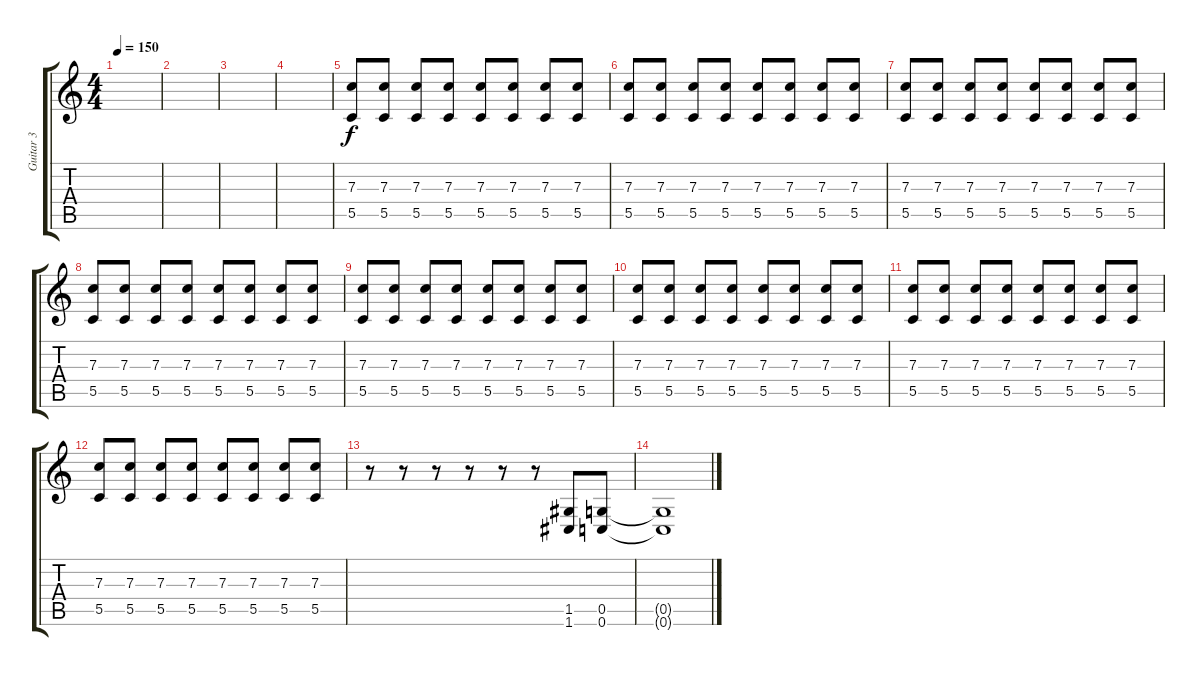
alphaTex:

\track ("Guitar 3" "Guitar 3") {instrument distortionguitar}
\staff {score tabs}
\tuning (D4 A3 F3 C3 G2 C2) {hide}
\ts (4 4)
\tempo 150
\clef g2
\ks c
|
|
|
|
(7.3 5.5).8{volume 8} (7.3 5.5).8 (7.3 5.5).8 (7.3 5.5).8 (7.3 5.5).8 (7.3 5.5).8 (7.3 5.5).8 (7.3 5.5).8 |
(7.3 5.5).8 (7.3 5.5).8 (7.3 5.5).8 (7.3 5.5).8 (7.3 5.5).8 (7.3 5.5).8 (7.3 5.5).8 (7.3 5.5).8 |
(7.3 5.5).8 (7.3 5.5).8 (7.3 5.5).8 (7.3 5.5).8 (7.3 5.5).8 (7.3 5.5).8 (7.3 5.5).8 (7.3 5.5).8 |
(7.3 5.5).8 (7.3 5.5).8 (7.3 5.5).8 (7.3 5.5).8 (7.3 5.5).8 (7.3 5.5).8 (7.3 5.5).8 (7.3 5.5).8 |
(7.3 5.5).8 (7.3 5.5).8 (7.3 5.5).8 (7.3 5.5).8 (7.3 5.5).8 (7.3 5.5).8 (7.3 5.5).8 (7.3 5.5).8 |
(7.3 5.5).8 (7.3 5.5).8 (7.3 5.5).8 (7.3 5.5).8 (7.3 5.5).8 (7.3 5.5).8 (7.3 5.5).8 (7.3 5.5).8 |
(7.3 5.5).8 (7.3 5.5).8 (7.3 5.5).8 (7.3 5.5).8 (7.3 5.5).8 (7.3 5.5).8 (7.3 5.5).8 (7.3 5.5).8 |
(7.3 5.5).8 (7.3 5.5).8 (7.3 5.5).8 (7.3 5.5).8 (7.3 5.5).8 (7.3 5.5).8 (7.3 5.5).8 (7.3 5.5).8 |
r.8 r.8 r.8 r.8 r.8 r.8 (1.5 1.6).8{volume 13} (0.5 0.6).8 |
(0.5{t} 0.6{t}).1
